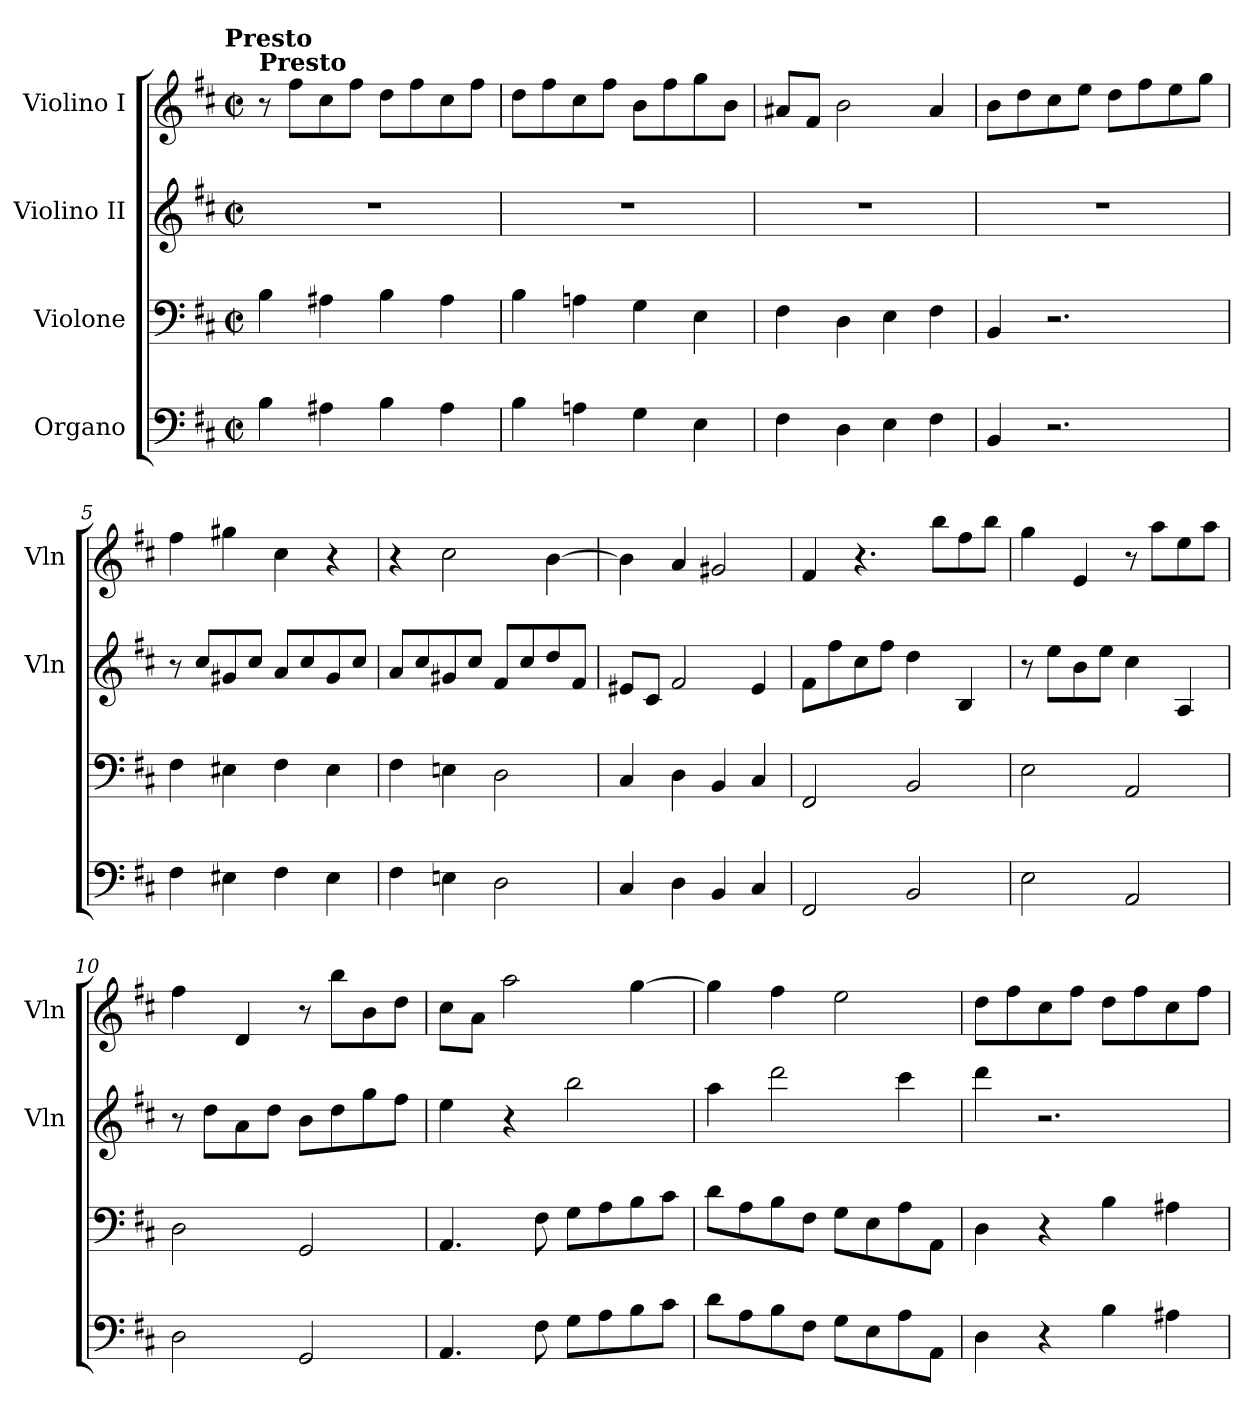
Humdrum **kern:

**kern	**kern	**kern	**kern
*part4	*part3	*part2	*part1
*staff4	*staff3	*staff2	*staff1
*I"Organo	*I"Violone	*I"Violino II	*I"Violino I
*	*	*I'Vln	*I'Vln
*clefF4	*clefF4	*clefG2	*clefG2
*k[f#c#]	*k[f#c#]	*k[f#c#]	*k[f#c#]
*b:	*b:	*b:	*b:
!!LO:TX:omd:t=Presto
*M2/2	*M2/2	*M2/2	*M2/2
*met(c|)	*met(c|)	*met(c|)	*met(c|)
*MM184	*MM184	*MM184	*MM184
=1	=1	=1	=1
!	!	!	!LO:TX:a:B:t=Presto
4B	4B	1r	8r
.	.	.	8ff#L
4A#X	4A#X	.	8cc#
.	.	.	8ff#J
4B	4B	.	8ddL
.	.	.	8ff#
4A#	4A#	.	8cc#
.	.	.	8ff#J
=2	=2	=2	=2
4B	4B	1r	8ddL
.	.	.	8ff#
4An	4An	.	8cc#
.	.	.	8ff#J
4G	4G	.	8bL
.	.	.	8ff#
4E	4E	.	8gg
.	.	.	8bJ
=3	=3	=3	=3
4F#	4F#	1r	8a#XL
.	.	.	8f#J
4D	4D	.	2b
4E	4E	.	.
4F#	4F#	.	4a#
=4	=4	=4	=4
4BB	4BB	1r	8bL
.	.	.	8dd
2.r	2.r	.	8cc#
.	.	.	8eeJ
.	.	.	8ddL
.	.	.	8ff#
.	.	.	8ee
.	.	.	8ggJ
=5	=5	=5	=5
4F#	4F#	8r	4ff#
.	.	8cc#L	.
4E#X	4E#X	8g#X	4gg#X
.	.	8cc#J	.
4F#	4F#	8aL	4cc#
.	.	8cc#	.
4E#	4E#	8g#	4r
.	.	8cc#J	.
=6	=6	=6	=6
4F#	4F#	8aL	4r
.	.	8cc#	.
4En	4En	8g#X	2cc#
.	.	8cc#J	.
2D	2D	8f#L	.
.	.	8cc#	.
.	.	8dd	[4b
.	.	8f#J	.
=7	=7	=7	=7
4C#	4C#	8e#XL	4b]
.	.	8c#J	.
4D	4D	2f#	4a
4BB	4BB	.	2g#X
4C#	4C#	4e#	.
=8	=8	=8	=8
2FF#	2FF#	8f#L	4f#
.	.	8ff#	.
.	.	8cc#	4.r
.	.	8ff#J	.
2BB	2BB	4dd	.
.	.	.	8bbL
.	.	4B	8ff#
.	.	.	8bbJ
=9	=9	=9	=9
2E	2E	8r	4gg
.	.	8eeL	.
.	.	8b	4e
.	.	8eeJ	.
2AA	2AA	4cc#	8r
.	.	.	8aaL
.	.	4A	8ee
.	.	.	8aaJ
=10	=10	=10	=10
2D	2D	8r	4ff#
.	.	8ddL	.
.	.	8a	4d
.	.	8ddJ	.
2GG	2GG	8bL	8r
.	.	8dd	8bbL
.	.	8gg	8b
.	.	8ff#J	8ddJ
=11	=11	=11	=11
4.AA	4.AA	4ee	8cc#L
.	.	.	8aJ
.	.	4r	2aa
8F#	8F#	.	.
8GL	8GL	2bb	.
8A	8A	.	.
8B	8B	.	[4gg
8c#J	8c#J	.	.
=12	=12	=12	=12
8dL	8dL	4aa	4gg]
8A	8A	.	.
8B	8B	2ddd	4ff#
8F#J	8F#J	.	.
8GL	8GL	.	2ee
8E	8E	.	.
8A	8A	4ccc#	.
8AAJ	8AAJ	.	.
=13	=13	=13	=13
4D	4D	4ddd	8ddL
.	.	.	8ff#
4r	4r	2.r	8cc#
.	.	.	8ff#J
4B	4B	.	8ddL
.	.	.	8ff#
4A#X	4A#X	.	8cc#
.	.	.	8ff#J
=	=	=	=
*-	*-	*-	*-
